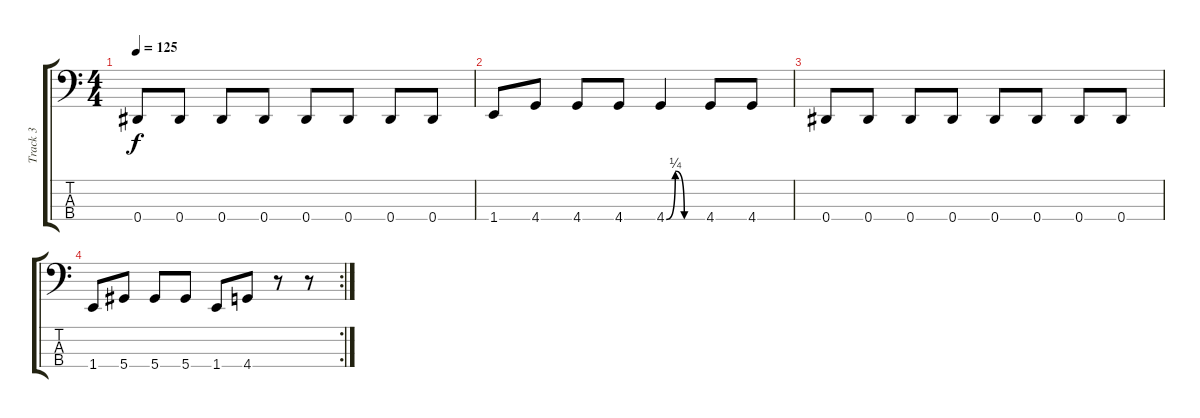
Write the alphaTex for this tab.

\track ("Track 3" "Track 3") {instrument electricbassfinger}
\staff {score tabs}
\tuning (Gb2 Db2 Ab1 Eb1) {hide}
\ts (4 4)
\tempo 125
\clef f4
\ks c
0.4.8{dy f} 0.4.8 0.4.8 0.4.8 0.4.8 0.4.8 0.4.8 0.4.8 |
1.4.8 4.4.8 4.4.8 4.4.8 4.4{be (custom 0 0 15 1 30 0 60 0)}.4 4.4.8 4.4.8 |
0.4.8 0.4.8 0.4.8 0.4.8 0.4.8 0.4.8 0.4.8 0.4.8 |
\rc 2
1.4.8 5.4.8 5.4.8 5.4.8 1.4.8 4.4.8 r.8 r.8
